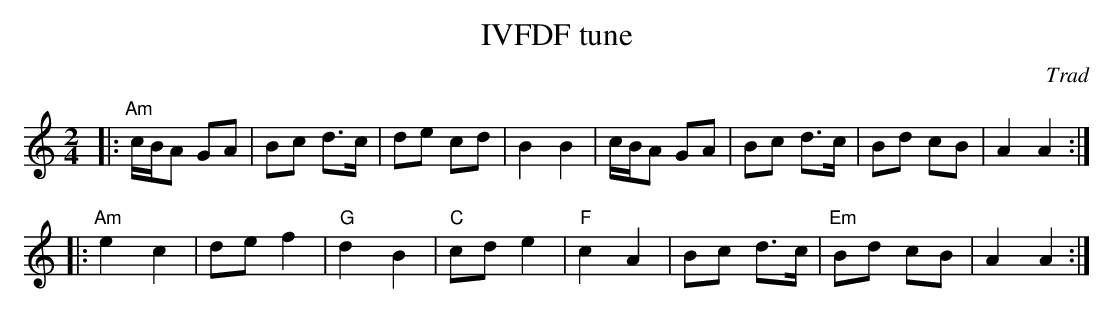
X:1
T:IVFDF tune
C:Trad
M:2/4
E:13
L:1/8
K:C
|:"Am"c/B/A GA|Bc d>c|de cd|B2 B2|\
c/B/A GA|Bc d>c|Bd cB|A2 A2:|*
E:16
|:"Am"e2 c2|de f2|"G"d2 B2|"C"cd e2|\
"F"c2 A2|Bc d>c|"Em"Bd cB|A2 A2:|**
